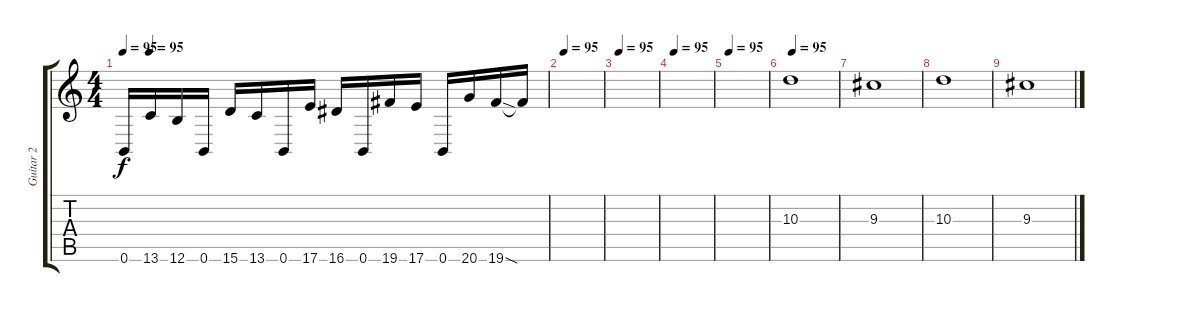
\track ("Guitar 2" "Guitar 2") {instrument distortionguitar}
\staff {score tabs}
\tuning (Db4 Ab3 E3 B2 Gb2 B1) {hide}
\ts (4 4)
\tempo 95
\tempo (95 0.0625)
\clef g2
\ks c
0.6.16{dy f} 13.6.16 12.6.16 0.6.16 15.6.16 13.6.16 0.6.16 17.6.16 16.6.16 0.6.16 19.6.16 17.6.16 0.6.16 20.6.16 19.6{sod}.16 19.6{t}.16 |
\tempo (95 0.0625)
|
\tempo (95 0.0625)
|
\tempo (95 0.0625)
|
\tempo (95 0.0625)
|
\tempo (95 0.0625)
10.3.1 |
9.3.1 |
10.3.1 |
9.3.1
